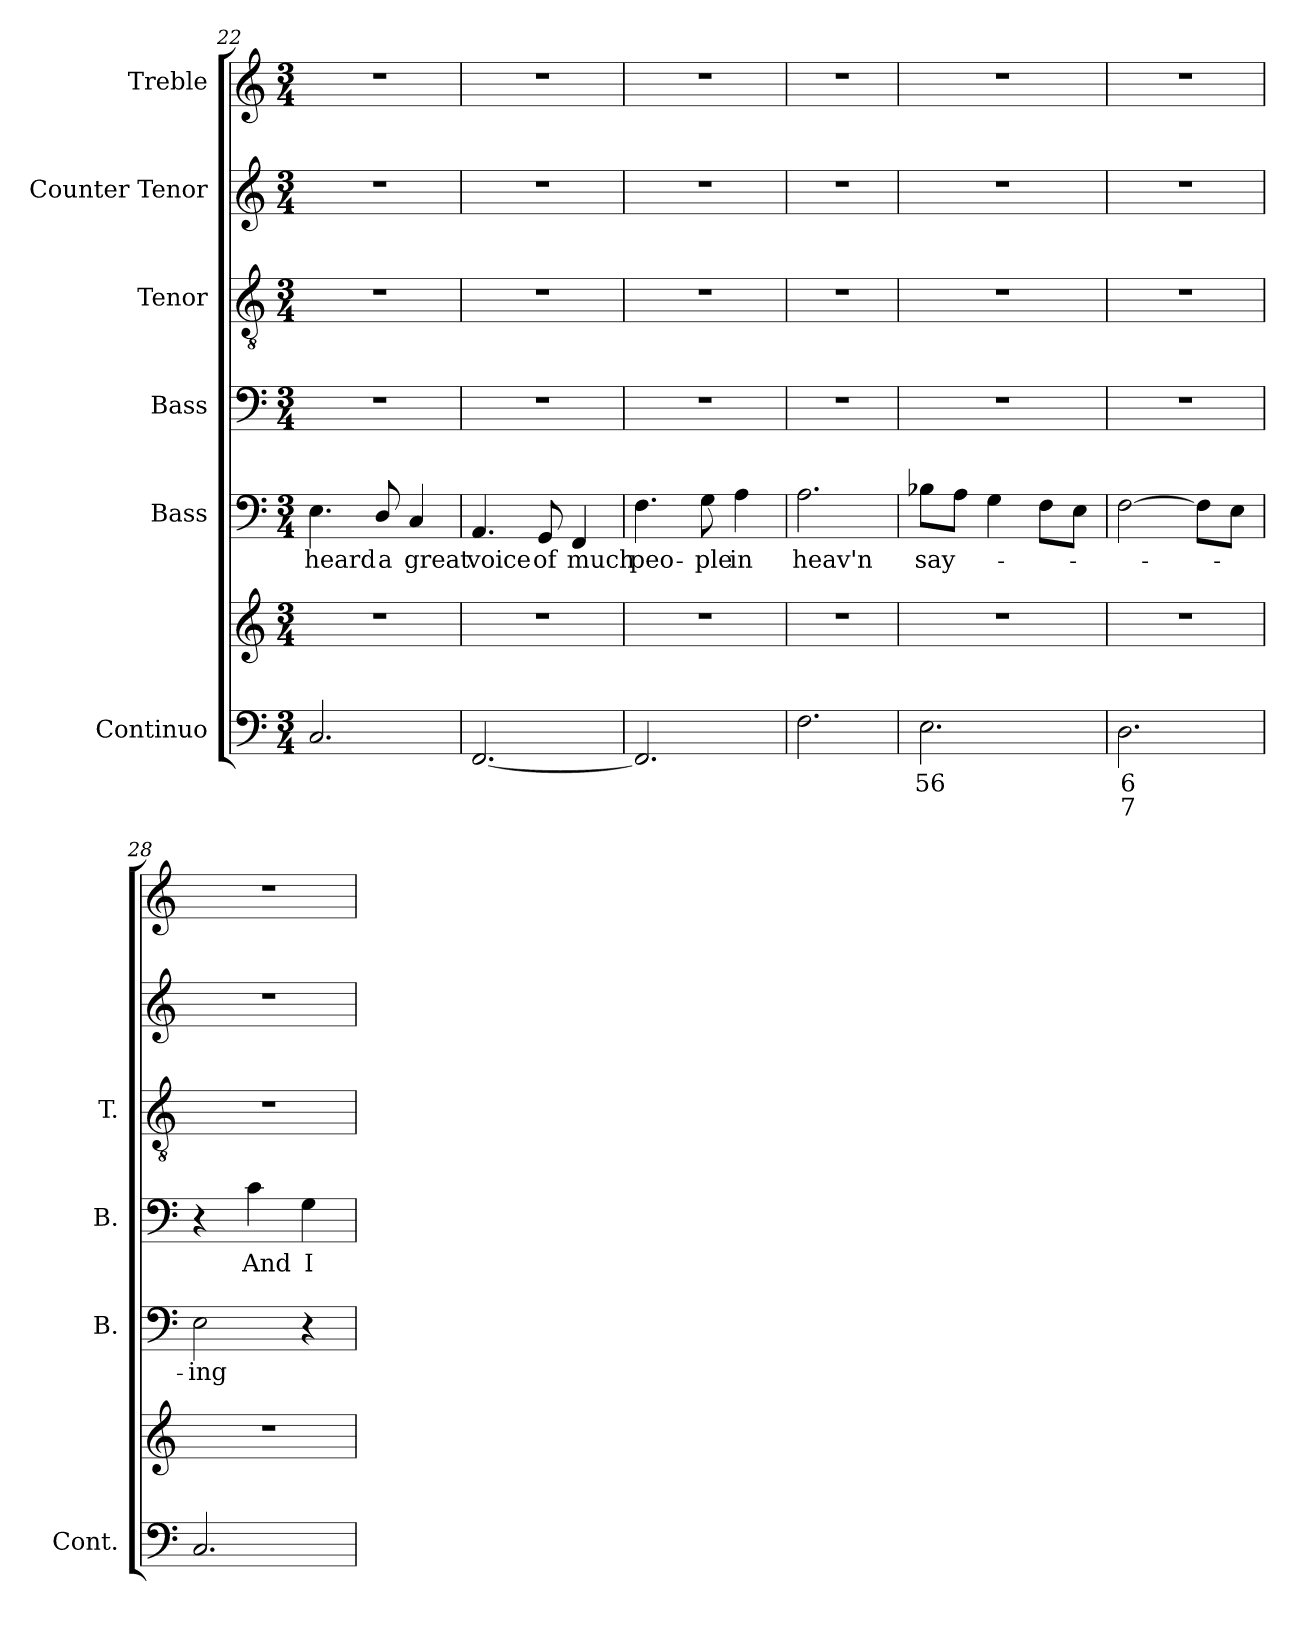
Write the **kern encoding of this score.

**kern	**text	**text	**kern	**kern	**text	**kern	**text	**kern	**kern	**kern
*part6	*part6	*part6	*part6	*part5	*part5	*part4	*part4	*part3	*part2	*part1
*staff7	*staff7	*staff7	*staff6	*staff5	*staff5	*staff4	*staff4	*staff3	*staff2	*staff1
*I"Continuo	*	*	*	*I"Bass	*	*I"Bass	*	*I"Tenor	*I"Counter Tenor	*I"Treble
*I'Cont.	*	*	*	*I'B.	*	*I'B.	*	*I'T.	*	*
*clefF4	*	*	*clefG2	*clefF4	*	*clefF4	*	*clefGv2	*clefG2	*clefG2
*	*	*	*	*	*	*	*	*ITrd7c12	*	*
*k[]	*	*	*k[]	*k[]	*	*k[]	*	*k[]	*k[]	*k[]
*C:	*	*	*C:	*C:	*	*C:	*	*C:	*C:	*C:
*M3/4	*	*	*M3/4	*M3/4	*	*M3/4	*	*M3/4	*M3/4	*M3/4
=22	=22	=22	=22	=22	=22	=22	=22	=22	=22	=22
!	!	!	!LO:N:vis=1	!	!	!	!	!	!	!
!	!	!	!	!	!LO:LY:b:color=#000000	!LO:N:vis=1	!	!LO:N:vis=1	!LO:N:vis=1	!LO:N:vis=1
2.Ci/	.	.	2.r	4.Ei\	heard	2.r	.	2.r	2.r	2.r
!	!	!	!	!	!LO:LY:b:color=#000000	!	!	!	!	!
.	.	.	.	8Di/	a	.	.	.	.	.
!	!	!	!	!	!LO:LY:b:color=#000000	!	!	!	!	!
.	.	.	.	4Ci/	great	.	.	.	.	.
=23	=23	=23	=23	=23	=23	=23	=23	=23	=23	=23
!	!	!	!LO:N:vis=1	!	!	!	!	!	!	!
!	!	!	!	!	!LO:LY:b:color=#000000	!LO:N:vis=1	!	!LO:N:vis=1	!LO:N:vis=1	!LO:N:vis=1
[2.FFi/	.	.	2.r	4.AAi/	voice	2.r	.	2.r	2.r	2.r
!	!	!	!	!	!LO:LY:b:color=#000000	!	!	!	!	!
.	.	.	.	8GGi/	of	.	.	.	.	.
!	!	!	!	!	!LO:LY:b:color=#000000	!	!	!	!	!
.	.	.	.	4FFi/	much	.	.	.	.	.
=24	=24	=24	=24	=24	=24	=24	=24	=24	=24	=24
!	!	!	!LO:N:vis=1	!	!	!	!	!	!	!
!	!	!	!	!	!LO:LY:b:color=#000000	!LO:N:vis=1	!	!LO:N:vis=1	!LO:N:vis=1	!LO:N:vis=1
2.FFi/]	.	.	2.r	4.Fi\	peo-	2.r	.	2.r	2.r	2.r
!	!	!	!	!	!LO:LY:b:color=#000000	!	!	!	!	!
.	.	.	.	8Gi\	-ple	.	.	.	.	.
!	!	!	!	!	!LO:LY:b:color=#000000	!	!	!	!	!
.	.	.	.	4Ai\	in	.	.	.	.	.
=25	=25	=25	=25	=25	=25	=25	=25	=25	=25	=25
!	!	!	!LO:N:vis=1	!	!	!	!	!	!	!
!	!	!	!	!	!LO:LY:b:color=#000000	!LO:N:vis=1	!	!LO:N:vis=1	!LO:N:vis=1	!LO:N:vis=1
2.Fi\	.	.	2.r	2.Ai\	heav'n	2.r	.	2.r	2.r	2.r
=26	=26	=26	=26	=26	=26	=26	=26	=26	=26	=26
!	!LO:LY:b:color=#000000	!	!LO:N:vis=1	!	!	!	!	!	!	!
!	!	!	!	!	!LO:LY:b:color=#000000	!LO:N:vis=1	!	!LO:N:vis=1	!LO:N:vis=1	!LO:N:vis=1
2.Ei\	56	.	2.r	8B-Xi\L	say-	2.r	.	2.r	2.r	2.r
.	.	.	.	8Ai\J	.	.	.	.	.	.
.	.	.	.	4Gi\	.	.	.	.	.	.
.	.	.	.	8Fi\L	.	.	.	.	.	.
.	.	.	.	8Ei\J	.	.	.	.	.	.
=27	=27	=27	=27	=27	=27	=27	=27	=27	=27	=27
!	!LO:LY:b:color=#000000	!LO:LY:b:color=#000000	!LO:N:vis=1	!	!	!LO:N:vis=1	!	!LO:N:vis=1	!LO:N:vis=1	!LO:N:vis=1
2.Di\	6	7	2.r	[2Fi\	.	2.r	.	2.r	2.r	2.r
.	.	.	.	8Fi\L]	.	.	.	.	.	.
.	.	.	.	8Ei\J	.	.	.	.	.	.
!!LO:PB:g=z
=28	=28	=28	=28	=28	=28	=28	=28	=28	=28	=28
!	!	!	!LO:N:vis=1	!	!	!	!	!	!	!
!	!	!	!	!	!LO:LY:b:color=#000000	!	!	!LO:N:vis=1	!LO:N:vis=1	!LO:N:vis=1
2.Ci/	.	.	2.r	2Ei\	-ing	4r	.	2.r	2.r	2.r
!	!	!	!	!	!	!	!LO:LY:b:color=#000000	!	!	!
.	.	.	.	.	.	4ci\	And	.	.	.
!	!	!	!	!	!	!	!LO:LY:b:color=#000000	!	!	!
.	.	.	.	4r	.	4Gi\	I	.	.	.
=	=	=	=	=	=	=	=	=	=	=
*-	*-	*-	*-	*-	*-	*-	*-	*-	*-	*-
